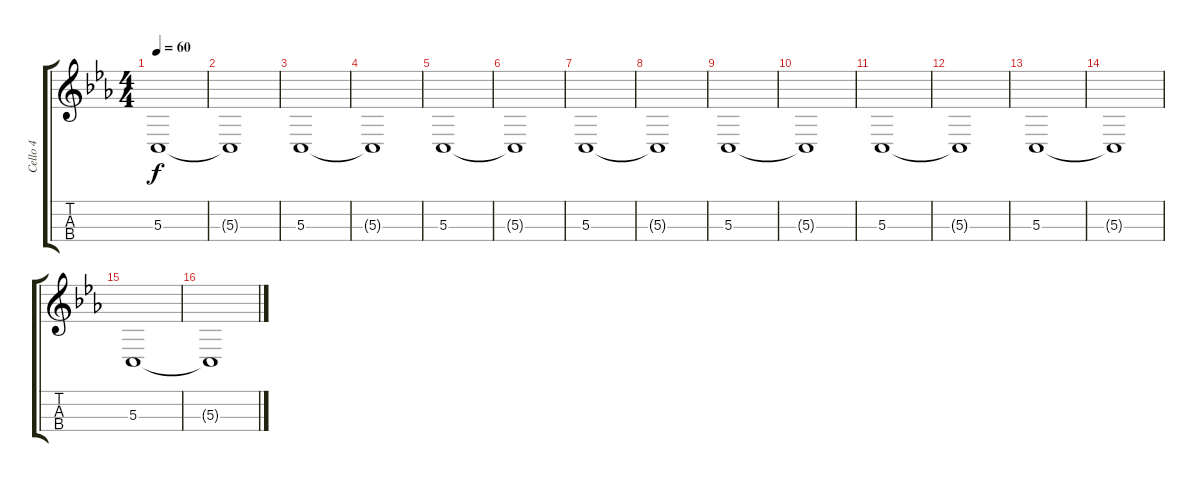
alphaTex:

\track ("Cello 4" "Cello 4") {instrument cello}
\staff {score tabs}
\tuning (A3 D3 G2 C2) {hide}
\ts (4 4)
\tempo 60
\clef g2
\ks eb
5.3.1{dy f} |
5.3{t}.1 |
5.3.1 |
5.3{t}.1 |
5.3.1 |
5.3{t}.1 |
5.3.1 |
5.3{t}.1 |
5.3.1 |
5.3{t}.1 |
5.3.1 |
5.3{t}.1 |
5.3.1 |
5.3{t}.1 |
5.3.1 |
5.3{t}.1
